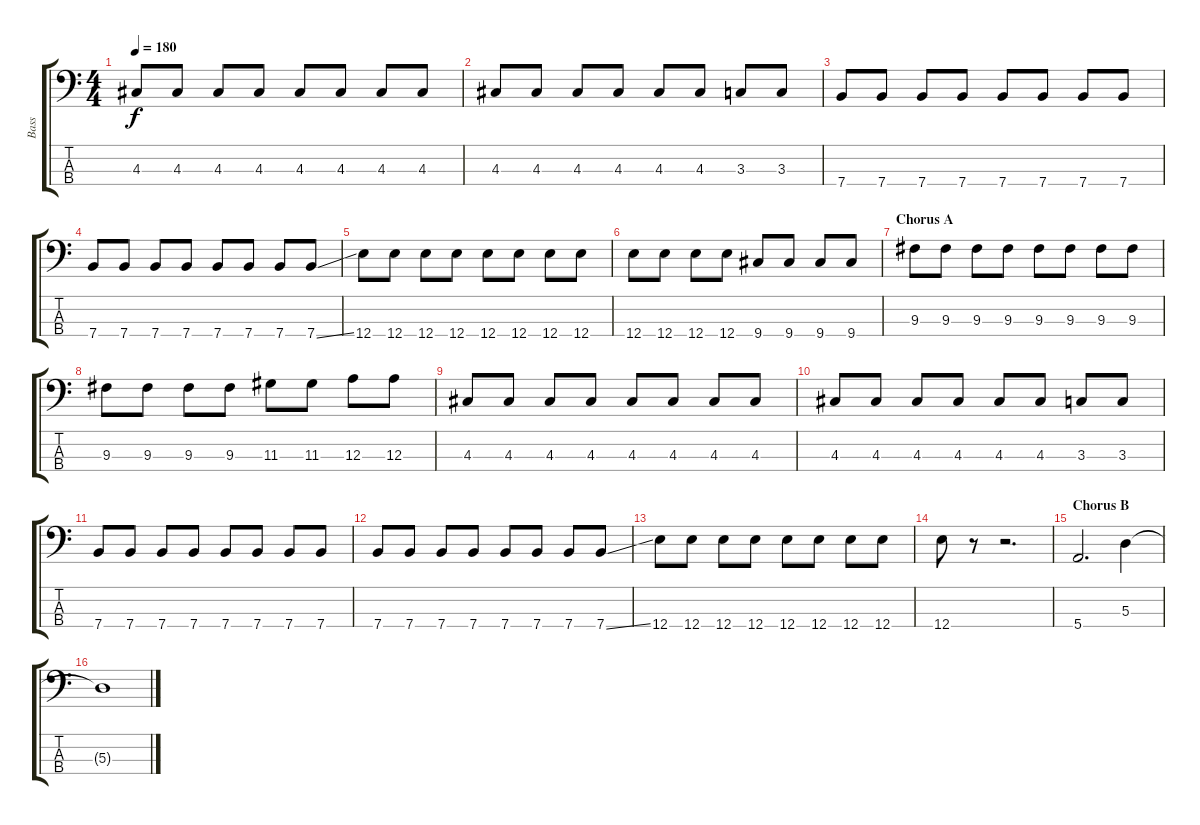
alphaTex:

\track ("Bass" "Bass") {instrument electricbassfinger}
\staff {score tabs}
\tuning (G2 D2 A1 E1) {hide}
\ts (4 4)
\tempo 180
\clef f4
\ks c
4.3.8{dy f} 4.3.8 4.3.8 4.3.8 4.3.8 4.3.8 4.3.8 4.3.8 |
4.3.8 4.3.8 4.3.8 4.3.8 4.3.8 4.3.8 3.3.8 3.3.8 |
7.4.8 7.4.8 7.4.8 7.4.8 7.4.8 7.4.8 7.4.8 7.4.8 |
7.4.8 7.4.8 7.4.8 7.4.8 7.4.8 7.4.8 7.4.8 7.4{ss}.8 |
12.4.8 12.4.8 12.4.8 12.4.8 12.4.8 12.4.8 12.4.8 12.4.8 |
12.4.8 12.4.8 12.4.8 12.4.8 9.4.8 9.4.8 9.4.8 9.4.8 |
\section ("" "Chorus A")
9.3.8 9.3.8 9.3.8 9.3.8 9.3.8 9.3.8 9.3.8 9.3.8 |
9.3.8 9.3.8 9.3.8 9.3.8 11.3.8 11.3.8 12.3.8 12.3.8 |
4.3.8 4.3.8 4.3.8 4.3.8 4.3.8 4.3.8 4.3.8 4.3.8 |
4.3.8 4.3.8 4.3.8 4.3.8 4.3.8 4.3.8 3.3.8 3.3.8 |
7.4.8 7.4.8 7.4.8 7.4.8 7.4.8 7.4.8 7.4.8 7.4.8 |
7.4.8 7.4.8 7.4.8 7.4.8 7.4.8 7.4.8 7.4.8 7.4{ss}.8 |
12.4.8 12.4.8 12.4.8 12.4.8 12.4.8 12.4.8 12.4.8 12.4.8 |
12.4.8 r.8 r.2{d} |
\section ("" "Chorus B")
5.4.2{d} 5.3.4 |
5.3{t}.1
